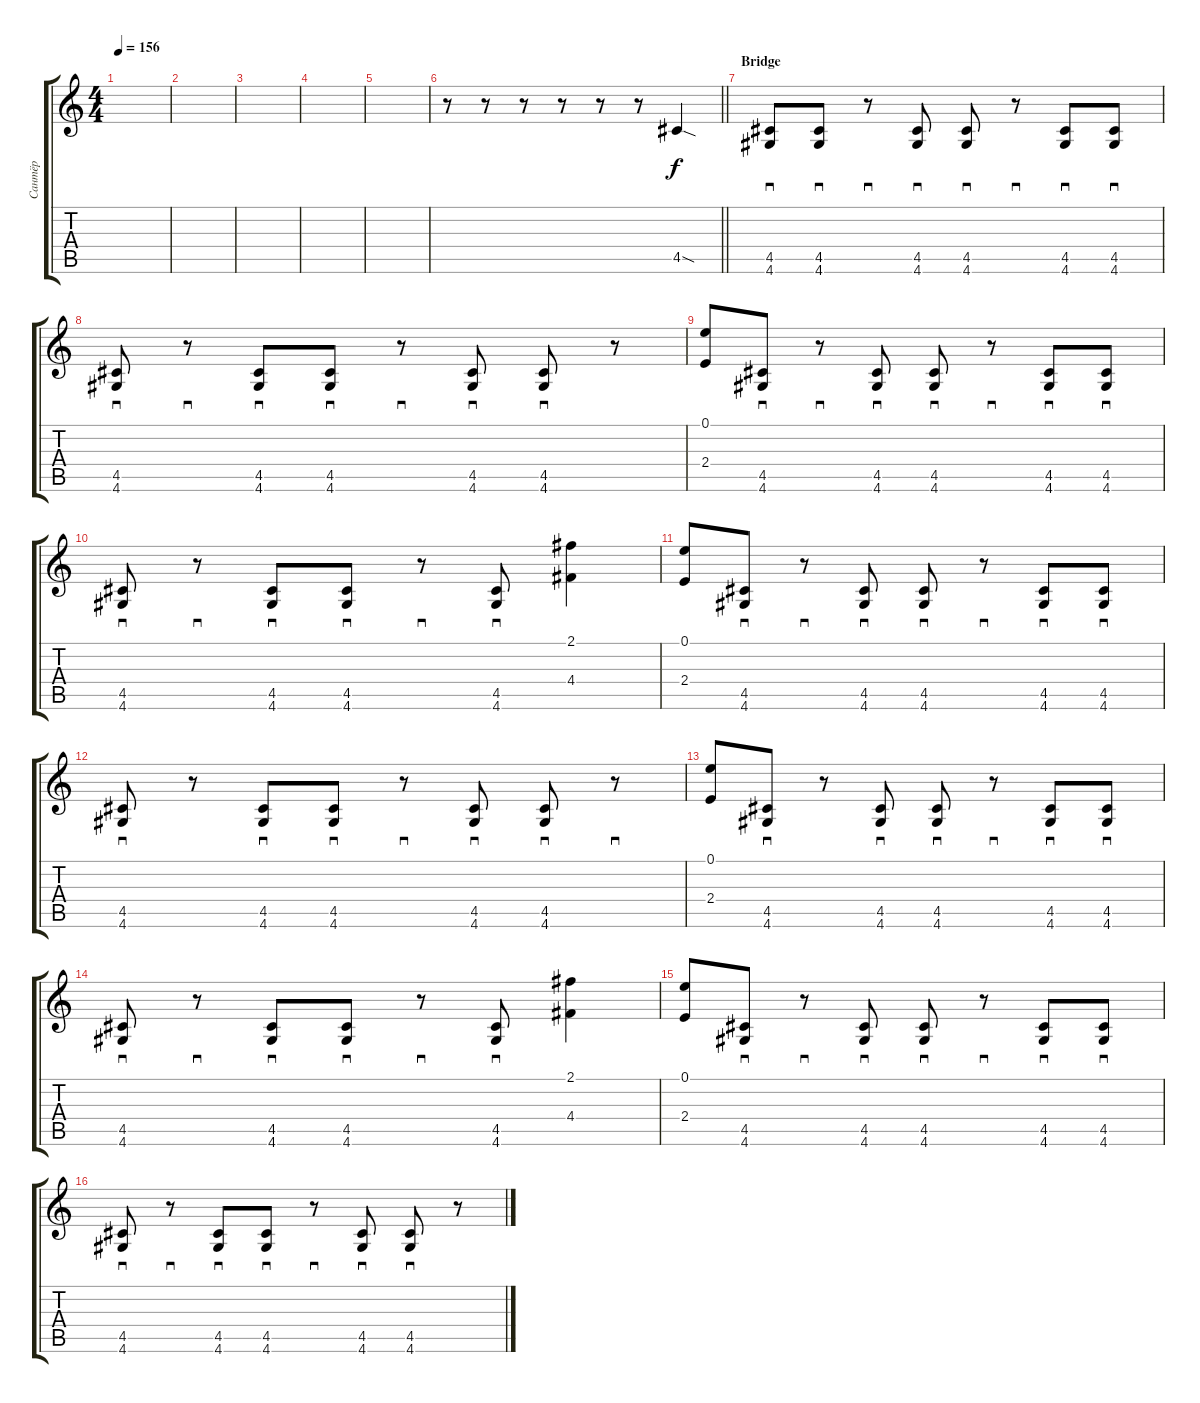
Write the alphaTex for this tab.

\track ("Сантёр" "Сантёр") {instrument distortionguitar}
\staff {score tabs}
\tuning (E4 B3 G3 D3 A2 E2) {hide}
\ts (4 4)
\tempo 156
\clef g2
\ks c
|
|
|
|
|
\barLineRight lightlight
r.8 r.8 r.8 r.8 r.8 r.8 4.5{sod}.4 |
\section ("" "Bridge")
(4.5 4.6).8{sd} (4.5 4.6).8{sd} r.8{sd} (4.5 4.6).8{sd} (4.5 4.6).8{sd} r.8{sd} (4.5 4.6).8{sd} (4.5 4.6).8{sd} |
(4.5 4.6).8{sd} r.8{sd} (4.5 4.6).8{sd} (4.5 4.6).8{sd} r.8{sd} (4.5 4.6).8{sd} (4.5 4.6).8{sd} r.8 |
(0.1 2.4).8 (4.5 4.6).8{sd} r.8{sd} (4.5 4.6).8{sd} (4.5 4.6).8{sd} r.8{sd} (4.5 4.6).8{sd} (4.5 4.6).8{sd} |
(4.5 4.6).8{sd} r.8{sd} (4.5 4.6).8{sd} (4.5 4.6).8{sd} r.8{sd} (4.5 4.6).8{sd} (2.1 4.4).4 |
(0.1 2.4).8 (4.5 4.6).8{sd} r.8{sd} (4.5 4.6).8{sd} (4.5 4.6).8{sd} r.8{sd} (4.5 4.6).8{sd} (4.5 4.6).8{sd} |
(4.5 4.6).8{sd} r.8 (4.5 4.6).8{sd} (4.5 4.6).8{sd} r.8{sd} (4.5 4.6).8{sd} (4.5 4.6).8{sd} r.8{sd} |
(0.1 2.4).8 (4.5 4.6).8{sd} r.8 (4.5 4.6).8{sd} (4.5 4.6).8{sd} r.8{sd} (4.5 4.6).8{sd} (4.5 4.6).8{sd} |
(4.5 4.6).8{sd} r.8{sd} (4.5 4.6).8{sd} (4.5 4.6).8{sd} r.8{sd} (4.5 4.6).8{sd} (2.1 4.4).4 |
(0.1 2.4).8 (4.5 4.6).8{sd} r.8{sd} (4.5 4.6).8{sd} (4.5 4.6).8{sd} r.8{sd} (4.5 4.6).8{sd} (4.5 4.6).8{sd} |
(4.5 4.6).8{sd} r.8{sd} (4.5 4.6).8{sd} (4.5 4.6).8{sd} r.8{sd} (4.5 4.6).8{sd} (4.5 4.6).8{sd} r.8
